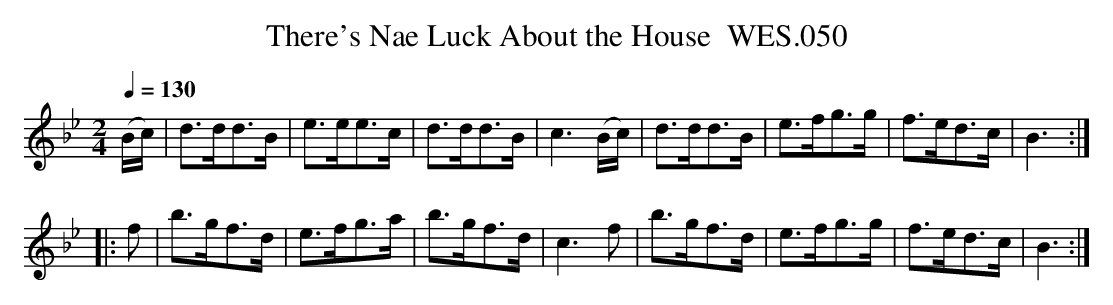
X:1
T:There's Nae Luck About the House  WES.050
M:2/4
L:1/8
Q:1/4=130
K:Bb
(B/c/)|d>dd>B|e>ee>c|d>dd>B|c3 (B/c/)|d>dd>B|e>fg>g|f>ed>c|B3:|
|:f|b>gf>d|e>fg>a|b>gf>d|c3f|b>gf>d|e>fg>g|f>ed>c|B3 :|
